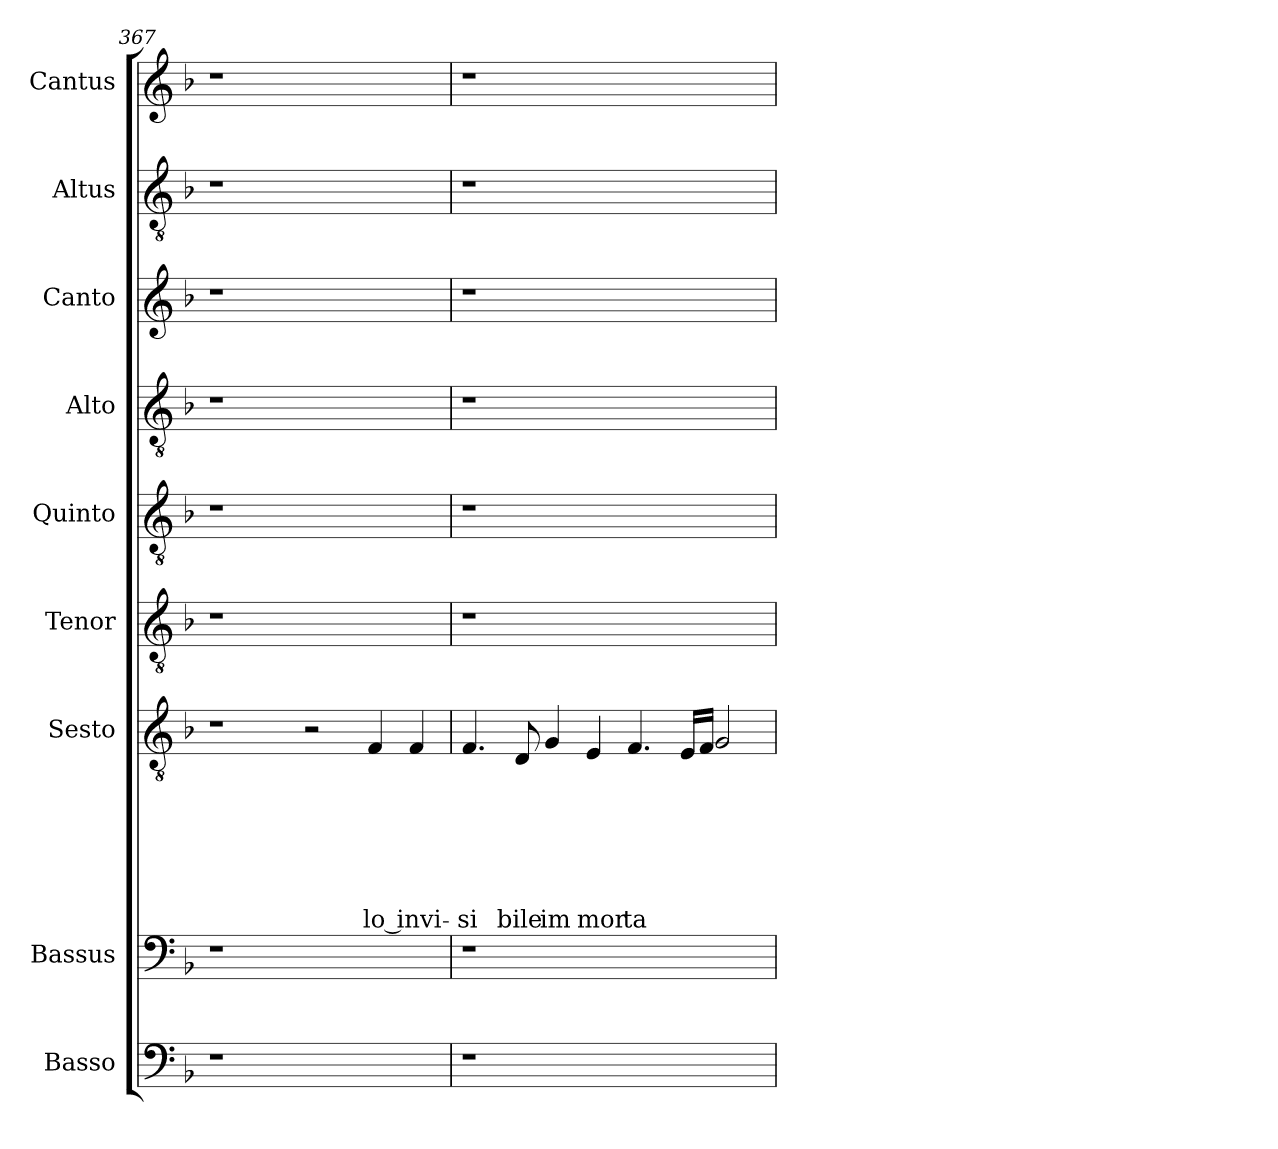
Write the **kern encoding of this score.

**kern	**kern	**kern	**text	**text	**text	**text	**text	**text	**text	**kern	**kern	**kern	**kern	**kern	**kern
*part9	*part8	*part7	*part7	*part7	*part7	*part7	*part7	*part7	*part7	*part6	*part5	*part4	*part3	*part2	*part1
*staff9	*staff8	*staff7	*staff7	*staff7	*staff7	*staff7	*staff7	*staff7	*staff7	*staff6	*staff5	*staff4	*staff3	*staff2	*staff1
*I"Basso	*I"Bassus	*I"Sesto	*	*	*	*	*	*	*	*I"Tenor	*I"Quinto	*I"Alto	*I"Canto	*I"Altus	*I"Cantus
*	*	*I'Sesto	*	*	*	*	*	*	*	*I'Tenor	*I'Quinto	*I'Alto	*I'Canto	*I'Altus	*I'Cantus
*clefF4	*clefF4	*clefGv2	*	*	*	*	*	*	*	*clefGv2	*clefGv2	*clefGv2	*clefG2	*clefGv2	*clefG2
*k[b-]	*k[b-]	*k[b-]	*	*	*	*	*	*	*	*k[b-]	*k[b-]	*k[b-]	*k[b-]	*k[b-]	*k[b-]
*F:	*F:	*F:	*	*	*	*	*	*	*	*F:	*F:	*F:	*F:	*F:	*F:
=367	=367	=367	=367	=367	=367	=367	=367	=367	=367	=367	=367	=367	=367	=367	=367
1r	1r	1r	.	.	.	.	.	.	.	1r	1r	1r	1r	1r	1r
1ryy	1ryy	2r	.	.	.	.	.	.	.	1ryy	1ryy	1ryy	1ryy	1ryy	1ryy
!	!	!	!	!	!	!	!	!	!LO:LY:b:rj	!	!	!	!	!	!
.	.	4F/	.	.	.	.	.	.	-lo invi-	.	.	.	.	.	.
.	.	4F/	.	.	.	.	.	.	.	.	.	.	.	.	.
!!LO:LB:g=z
=368	=368	=368	=368	=368	=368	=368	=368	=368	=368	=368	=368	=368	=368	=368	=368
!	!	!	!	!	!	!	!	!	!LO:LY:b	!	!	!	!	!	!
*	*	*^	*	*	*	*	*	*	*	*	*	*	*	*	*
1r	1r	4.F/	1ryy	.	.	.	.	.	.	-si	1r	1r	1r	1r	1r	1r
!	!	!	!	!	!	!	!	!	!	!LO:LY:b	!	!	!	!	!	!
.	.	8D/	.	.	.	.	.	.	.	bile	.	.	.	.	.	.
!	!	!	!	!	!	!	!	!	!	!LO:LY:b	!	!	!	!	!	!
.	.	4G/	.	.	.	.	.	.	.	im	.	.	.	.	.	.
!	!	!	!	!	!	!	!	!	!	!LO:LY:b	!	!	!	!	!	!
.	.	4E/	.	.	.	.	.	.	.	mor	.	.	.	.	.	.
!	!	!	!	!	!	!	!	!	!	!LO:LY:b	!	!	!	!	!	!
2...ryy	2...ryy	4.F/	4..ryy	.	.	.	.	.	.	ta	2...ryy	2...ryy	2...ryy	2...ryy	2...ryy	2...ryy
.	.	16E/LL	.	.	.	.	.	.	.	.	.	.	.	.	.	.
.	.	16F/JJ	2G/	.	.	.	.	.	.	.	.	.	.	.	.	.
.	.	4..ryy	.	.	.	.	.	.	.	.	.	.	.	.	.	.
*	*	*v	*v	*	*	*	*	*	*	*	*	*	*	*	*	*
=	=	=	=	=	=	=	=	=	=	=	=	=	=	=	=
*-	*-	*-	*-	*-	*-	*-	*-	*-	*-	*-	*-	*-	*-	*-	*-
